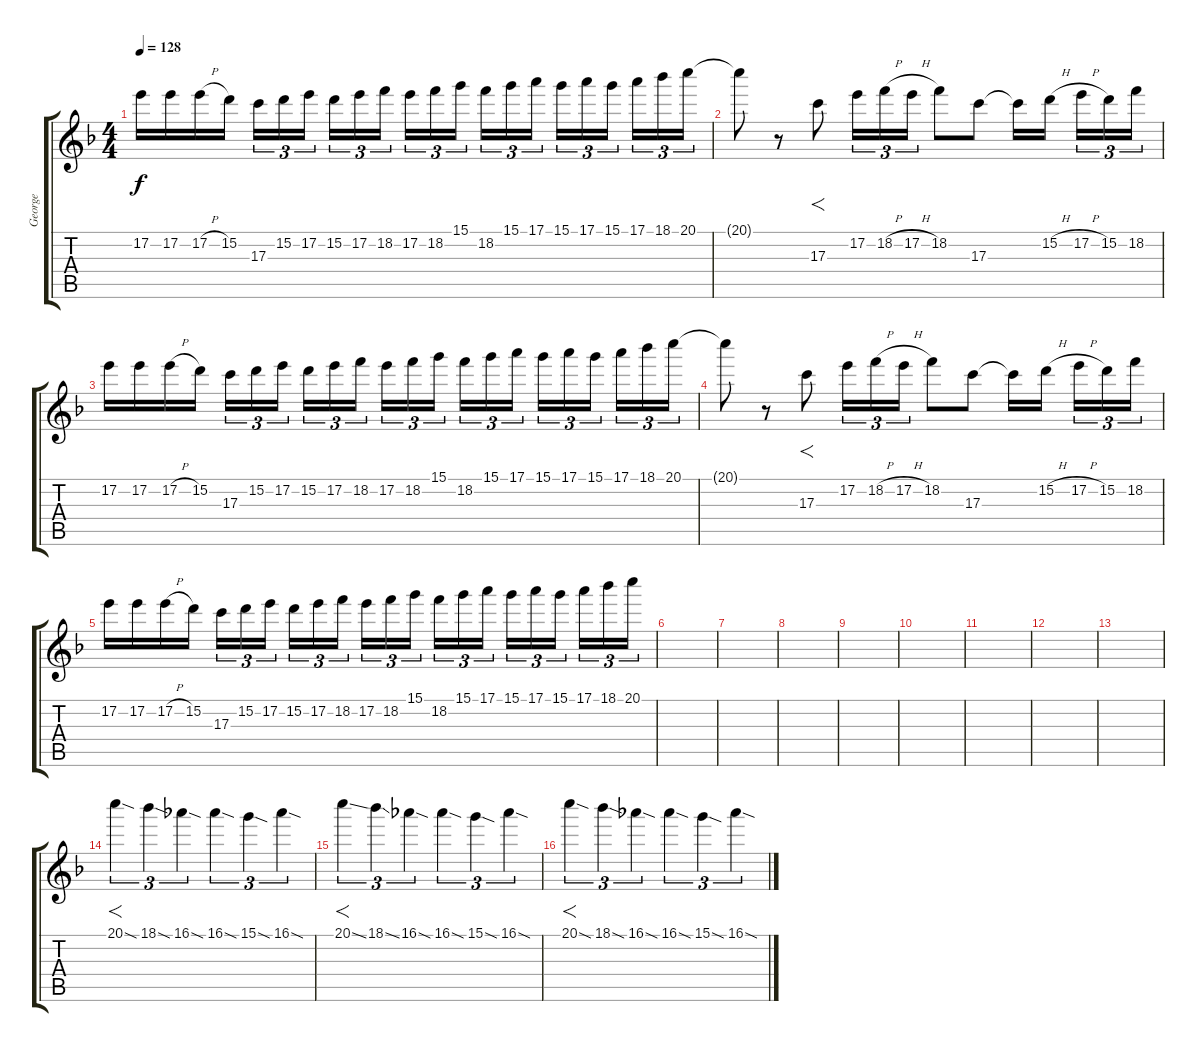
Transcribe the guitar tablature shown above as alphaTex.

\track ("George" "George") {instrument distortionguitar}
\staff {score tabs}
\tuning (E4 B3 G3 D3 A2 E2) {hide}
\ts (4 4)
\tempo 128
\clef g2
\ks f
17.2.16{dy f} 17.2.16 17.2{h}.16 15.2.16 17.3.16{tu (3 2)} 15.2.16{tu (3 2)} 17.2.16{tu (3 2)} 15.2.16{tu (3 2)} 17.2.16{tu (3 2)} 18.2.16{tu (3 2)} 17.2.16{tu (3 2)} 18.2.16{tu (3 2)} 15.1.16{tu (3 2)} 18.2.16{tu (3 2)} 15.1.16{tu (3 2)} 17.1.16{tu (3 2)} 15.1.16{tu (3 2)} 17.1.16{tu (3 2)} 15.1.16{tu (3 2)} 17.1.16{tu (3 2)} 18.1.16{tu (3 2)} 20.1.16{tu (3 2)} |
20.1{t}.8 r.8 17.3.8{f} 17.2.16{tu (3 2)} 18.2{h}.16{tu (3 2)} 17.2{h}.16{tu (3 2)} 18.2.8 17.3.8 17.3{t}.16 15.2{h}.16 17.2{h}.16{tu (3 2)} 15.2.16{tu (3 2)} 18.2.16{tu (3 2)} |
17.2.16 17.2.16 17.2{h}.16 15.2.16 17.3.16{tu (3 2)} 15.2.16{tu (3 2)} 17.2.16{tu (3 2)} 15.2.16{tu (3 2)} 17.2.16{tu (3 2)} 18.2.16{tu (3 2)} 17.2.16{tu (3 2)} 18.2.16{tu (3 2)} 15.1.16{tu (3 2)} 18.2.16{tu (3 2)} 15.1.16{tu (3 2)} 17.1.16{tu (3 2)} 15.1.16{tu (3 2)} 17.1.16{tu (3 2)} 15.1.16{tu (3 2)} 17.1.16{tu (3 2)} 18.1.16{tu (3 2)} 20.1.16{tu (3 2)} |
20.1{t}.8 r.8 17.3.8{f} 17.2.16{tu (3 2)} 18.2{h}.16{tu (3 2)} 17.2{h}.16{tu (3 2)} 18.2.8 17.3.8 17.3{t}.16 15.2{h}.16 17.2{h}.16{tu (3 2)} 15.2.16{tu (3 2)} 18.2.16{tu (3 2)} |
17.2.16 17.2.16 17.2{h}.16 15.2.16 17.3.16{tu (3 2)} 15.2.16{tu (3 2)} 17.2.16{tu (3 2)} 15.2.16{tu (3 2)} 17.2.16{tu (3 2)} 18.2.16{tu (3 2)} 17.2.16{tu (3 2)} 18.2.16{tu (3 2)} 15.1.16{tu (3 2)} 18.2.16{tu (3 2)} 15.1.16{tu (3 2)} 17.1.16{tu (3 2)} 15.1.16{tu (3 2)} 17.1.16{tu (3 2)} 15.1.16{tu (3 2)} 17.1.16{tu (3 2)} 18.1.16{tu (3 2)} 20.1.16{tu (3 2)} |
|
|
|
|
|
|
|
|
20.1{sod}.4{f tu (3 2)} 18.1{sod}.4{tu (3 2)} 16.1{sod}.4{tu (3 2)} 16.1{sod}.4{tu (3 2)} 15.1{sod}.4{tu (3 2)} 16.1{sod}.4{tu (3 2)} |
20.1{ss}.4{f tu (3 2)} 18.1{ss}.4{tu (3 2)} 16.1{sod}.4{tu (3 2)} 16.1{sod}.4{tu (3 2)} 15.1{sod}.4{tu (3 2)} 16.1{sod}.4{tu (3 2)} |
20.1{sod}.4{f tu (3 2)} 18.1{sod}.4{tu (3 2)} 16.1{sod}.4{tu (3 2)} 16.1{sod}.4{tu (3 2)} 15.1{sod}.4{tu (3 2)} 16.1{sod}.4{tu (3 2)}
